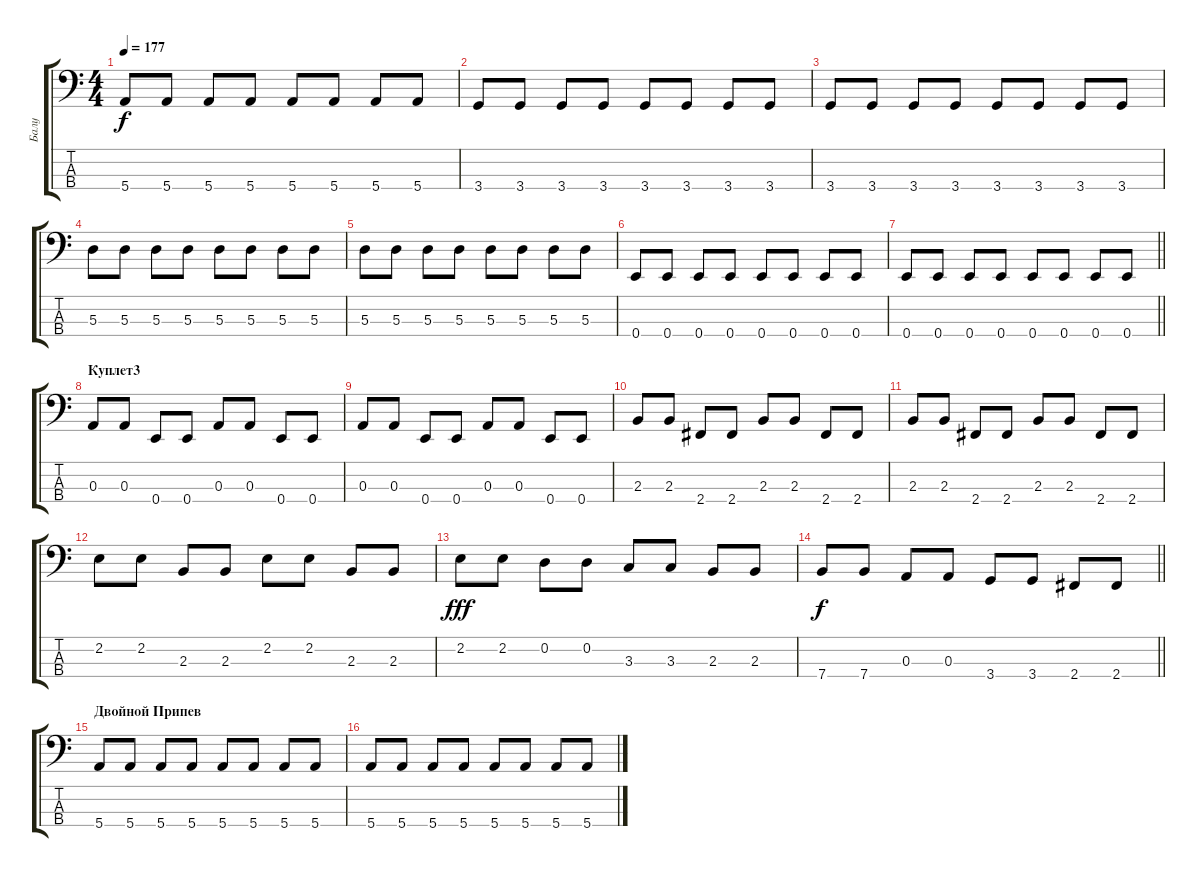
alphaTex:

\track ("Балу" "Балу") {instrument electricbassfinger}
\staff {score tabs}
\tuning (G2 D2 A1 E1) {hide}
\ts (4 4)
\tempo 177
\clef f4
\ks c
5.4.8{dy f} 5.4.8 5.4.8 5.4.8 5.4.8 5.4.8 5.4.8 5.4.8 |
3.4.8 3.4.8 3.4.8 3.4.8 3.4.8 3.4.8 3.4.8 3.4.8 |
3.4.8 3.4.8 3.4.8 3.4.8 3.4.8 3.4.8 3.4.8 3.4.8 |
5.3.8 5.3.8 5.3.8 5.3.8 5.3.8 5.3.8 5.3.8 5.3.8 |
5.3.8 5.3.8 5.3.8 5.3.8 5.3.8 5.3.8 5.3.8 5.3.8 |
0.4.8 0.4.8 0.4.8 0.4.8 0.4.8 0.4.8 0.4.8 0.4.8 |
\barLineRight lightlight
0.4.8 0.4.8 0.4.8 0.4.8 0.4.8 0.4.8 0.4.8 0.4.8 |
\section ("" "Куплет3")
0.3.8 0.3.8 0.4.8 0.4.8 0.3.8 0.3.8 0.4.8 0.4.8 |
0.3.8 0.3.8 0.4.8 0.4.8 0.3.8 0.3.8 0.4.8 0.4.8 |
2.3.8 2.3.8 2.4.8 2.4.8 2.3.8 2.3.8 2.4.8 2.4.8 |
2.3.8 2.3.8 2.4.8 2.4.8 2.3.8 2.3.8 2.4.8 2.4.8 |
2.2.8 2.2.8 2.3.8 2.3.8 2.2.8 2.2.8 2.3.8 2.3.8 |
2.2.8{dy fff} 2.2.8 0.2.8 0.2.8 3.3.8 3.3.8 2.3.8 2.3.8 |
\barLineRight lightlight
7.4.8{dy f} 7.4.8 0.3.8 0.3.8 3.4.8 3.4.8 2.4.8 2.4.8 |
\section ("" "Двойной Припев")
5.4.8 5.4.8 5.4.8 5.4.8 5.4.8 5.4.8 5.4.8 5.4.8 |
5.4.8 5.4.8 5.4.8 5.4.8 5.4.8 5.4.8 5.4.8 5.4.8
